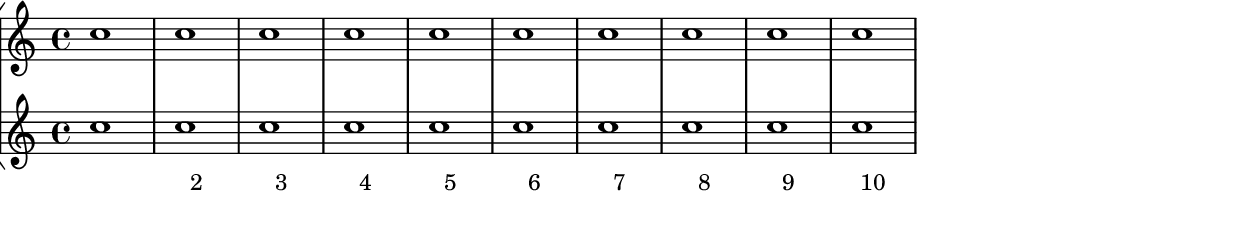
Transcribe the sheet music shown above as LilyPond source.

%% Generated by lilypond-book
%% Options: [exampleindent=10.16\mm,indent=0\mm,line-width=160\mm]
\include "lilypond-book-preamble.ly"


% ****************************************************************
% Start cut-&-pastable-section
% ****************************************************************

#(ly:set-option 'eps-box-padding 3.000000)



\paper {
  indent = 0\mm
  line-width = 160\mm
  % offset the left padding, also add 1mm as lilypond creates cropped
  % images with a little space on the right
  line-width = #(- line-width (* mm  3.000000) (* mm 1))
}

\layout {
  
}




% ****************************************************************
% ly snippet:
% ****************************************************************
\sourcefilename "/lilypond-2.23.82/input/regression/centered-bar-numbers-down.ly"
\sourcefileline 0
\version "2.23.3"

\header {
  texidoc = "Measure-centered bar numbers may be placed beneath
the staves."
}

\layout {
  \context {
    \Score
    centerBarNumbers = ##t
    \override CenteredBarNumberLineSpanner.direction = #DOWN
  }
}

\new StaffGroup <<
  \repeat unfold 10 { c''1 }
  \repeat unfold 10 { c''1 }
>>


% ****************************************************************
% end ly snippet
% ****************************************************************
